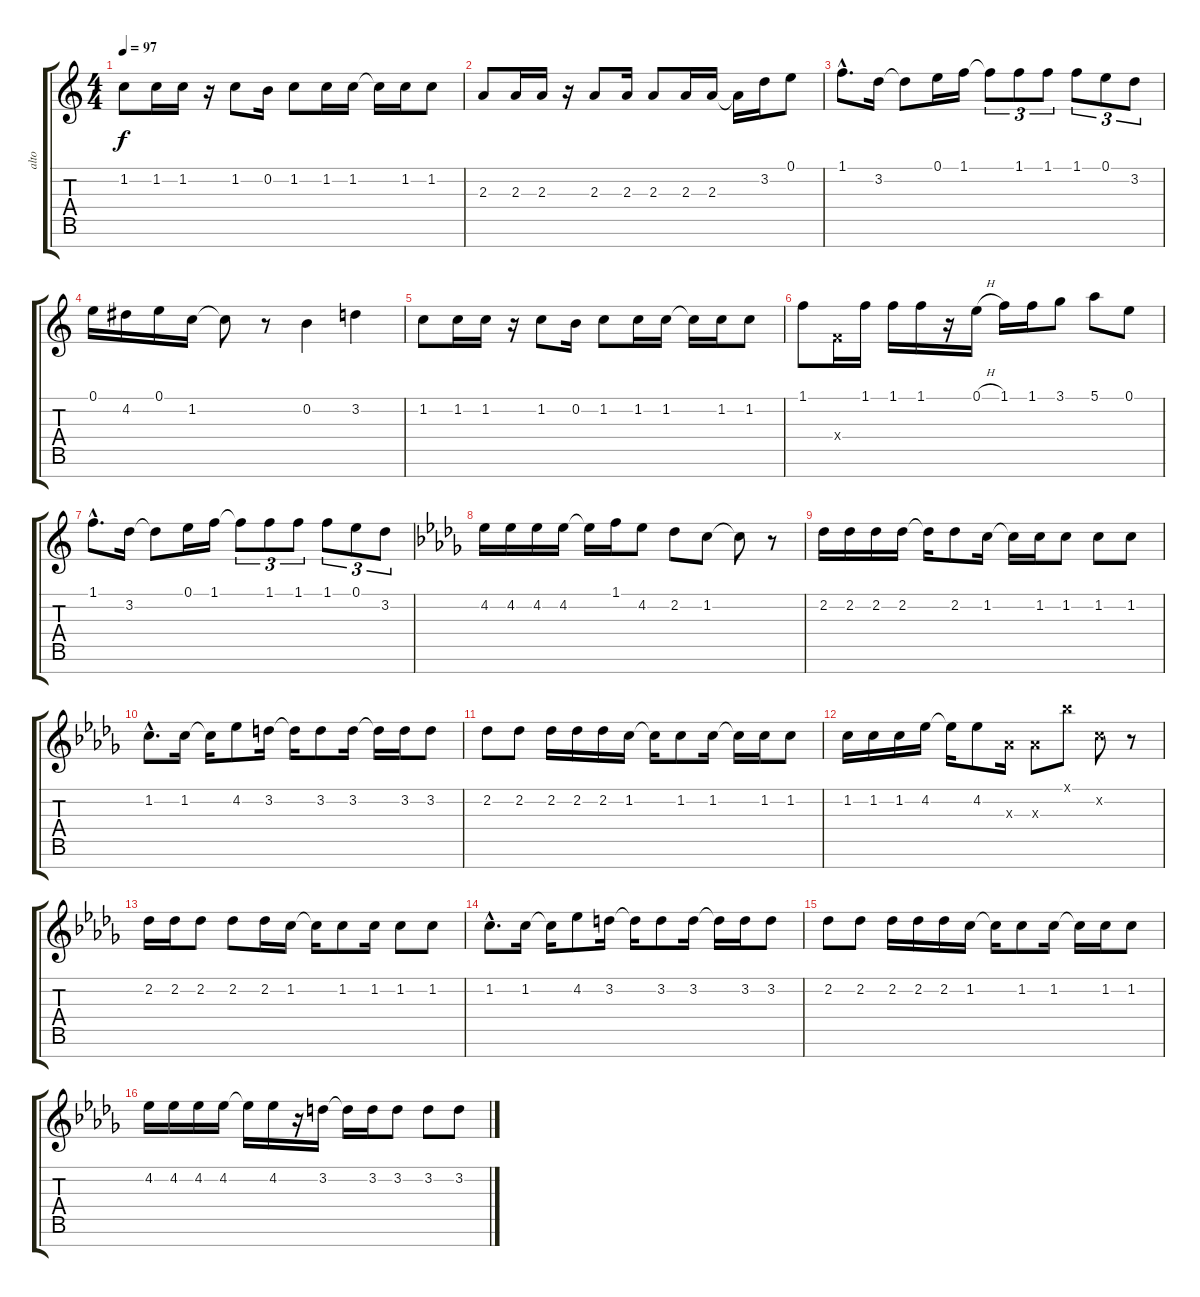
\track ("alto" "alto") {instrument acousticguitarnylon}
\staff {score tabs}
\tuning (E4 B3 G3 D3 A2 E2 B1) {hide}
\ts (4 4)
\tempo 97
\clef g2
\ks c
1.2.8{dy f} 1.2.16 1.2.16 r.16 1.2.8 0.2.16 1.2.8 1.2.16 1.2.16 1.2{t}.16 1.2.16 1.2.8 |
2.3.8 2.3.16 2.3.16 r.16 2.3.8 2.3.16 2.3.8 2.3.16 2.3.16 2.3{t}.16 3.2.16 0.1.8 |
1.1{hac}.8{d} 3.2.16 3.2{t}.8 0.1.16 1.1.16 1.1{t}.8{tu (3 2)} 1.1.8{tu (3 2)} 1.1.8{tu (3 2)} 1.1.8{tu (3 2)} 0.1.8{tu (3 2)} 3.2.8{tu (3 2)} |
0.1.16 4.2.16 0.1.16 1.2.16 1.2{t}.8 r.8 0.2.4 3.2.4 |
1.2.8 1.2.16 1.2.16 r.16 1.2.8 0.2.16 1.2.8 1.2.16 1.2.16 1.2{t}.16 1.2.16 1.2.8 |
1.1.8 3.4{x}.16 1.1.16 1.1.16 1.1.16 r.16 0.1{h}.16 1.1.16 1.1.16 3.1.8 5.1.8 0.1.8 |
1.1{hac}.8{d} 3.2.16 3.2{t}.8 0.1.16 1.1.16 1.1{t}.8{tu (3 2)} 1.1.8{tu (3 2)} 1.1.8{tu (3 2)} 1.1.8{tu (3 2)} 0.1.8{tu (3 2)} 3.2.8{tu (3 2)} |
\ks db
4.2.16 4.2.16 4.2.16 4.2.16 4.2{t}.16 1.1.16 4.2.8 2.2.8 1.2.8 1.2{t}.8 r.8 |
2.2.16 2.2.16 2.2.16 2.2.16 2.2{t}.16 2.2.8 1.2.16 1.2{t}.16 1.2.16 1.2.8 1.2.8 1.2.8 |
1.2{hac}.8{d} 1.2.16 1.2{t}.16 4.2.8 3.2.16 3.2{t}.16 3.2.8 3.2.16 3.2{t}.16 3.2.16 3.2.8 |
2.2.8 2.2.8 2.2.16 2.2.16 2.2.16 1.2.16 1.2{t}.16 1.2.8 1.2.16 1.2{t}.16 1.2.16 1.2.8 |
1.2.16 1.2.16 1.2.16 4.2.16 4.2{t}.16 4.2.8 1.3{x}.16 1.3{x}.8 6.1{x}.8 1.2{x}.8 r.8 |
2.2.16 2.2.16 2.2.8 2.2.8 2.2.16 1.2.16 1.2{t}.16 1.2.8 1.2.16 1.2.8 1.2.8 |
1.2{hac}.8{d} 1.2.16 1.2{t}.16 4.2.8 3.2.16 3.2{t}.16 3.2.8 3.2.16 3.2{t}.16 3.2.16 3.2.8 |
2.2.8 2.2.8 2.2.16 2.2.16 2.2.16 1.2.16 1.2{t}.16 1.2.8 1.2.16 1.2{t}.16 1.2.16 1.2.8 |
4.2.16 4.2.16 4.2.16 4.2.16 4.2{t}.16 4.2.16 r.16 3.2.16 3.2{t}.16 3.2.16 3.2.8 3.2.8 3.2.8
